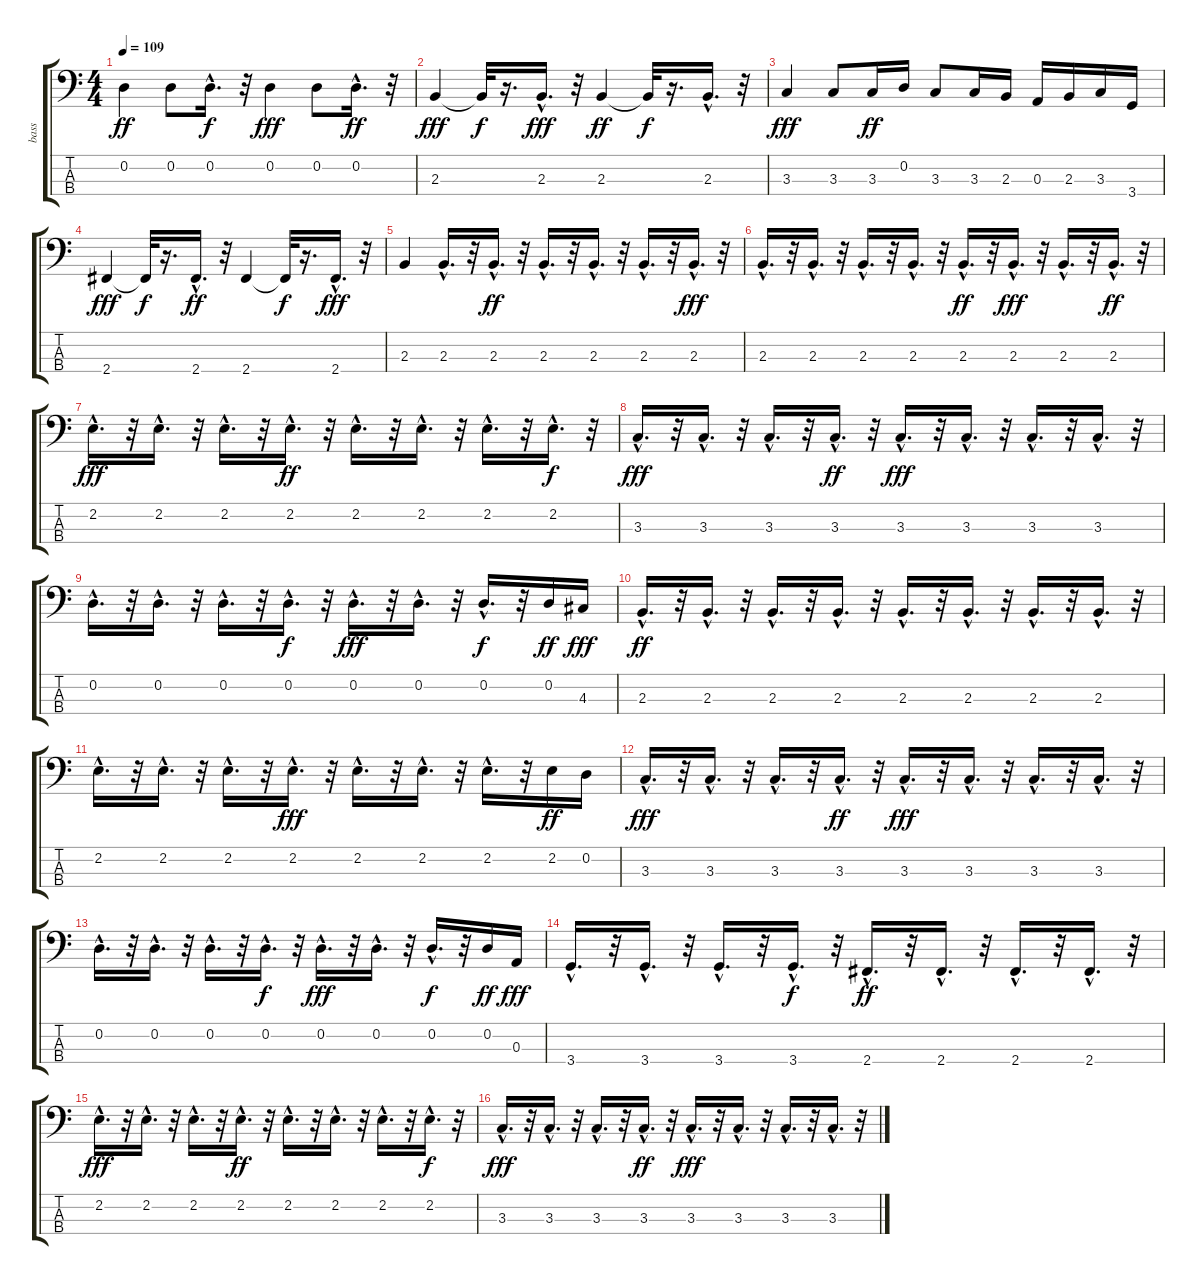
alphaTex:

\track ("bass" "bass") {instrument electricbasspick}
\staff {score tabs}
\tuning (G2 D2 A1 E1) {hide}
\ts (4 4)
\tempo 109
\clef f4
\ks c
0.2.4{dy ff} 0.2.8 0.2{hac}.16{d dy f} r.32 0.2.4{dy fff} 0.2.8 0.2{hac}.16{d dy ff} r.32 |
2.3.4{dy fff} 2.3{t}.32{dy f} r.16{d} 2.3{hac}.16{d dy fff} r.32 2.3.4{dy ff} 2.3{t}.32{dy f} r.16{d} 2.3{hac}.16{d} r.32 |
3.3.4{dy fff} 3.3.8 3.3.16{dy ff} 0.2.16 3.3.8 3.3.16 2.3.16 0.3.16 2.3.16 3.3.16 3.4.16 |
2.4.4{dy fff} 2.4{t}.32{dy f} r.16{d} 2.4{hac}.16{d dy ff} r.32 2.4.4 2.4{t}.32{dy f} r.16{d} 2.4{hac}.16{d dy fff} r.32 |
2.3.4 2.3{hac}.16{d} r.32 2.3{hac}.16{d dy ff} r.32 2.3{hac}.16{d} r.32 2.3{hac}.16{d} r.32 2.3{hac}.16{d} r.32 2.3{hac}.16{d dy fff} r.32 |
2.3{hac}.16{d} r.32 2.3{hac}.16{d} r.32 2.3{hac}.16{d} r.32 2.3{hac}.16{d} r.32 2.3{hac}.16{d dy ff} r.32 2.3{hac}.16{d dy fff} r.32 2.3{hac}.16{d} r.32 2.3{hac}.16{d dy ff} r.32 |
2.2{hac}.16{d dy fff} r.32 2.2{hac}.16{d} r.32 2.2{hac}.16{d} r.32 2.2{hac}.16{d dy ff} r.32 2.2{hac}.16{d} r.32 2.2{hac}.16{d} r.32 2.2{hac}.16{d} r.32 2.2{hac}.16{d dy f} r.32 |
3.3{hac}.16{d dy fff} r.32 3.3{hac}.16{d} r.32 3.3{hac}.16{d} r.32 3.3{hac}.16{d dy ff} r.32 3.3{hac}.16{d dy fff} r.32 3.3{hac}.16{d} r.32 3.3{hac}.16{d} r.32 3.3{hac}.16{d} r.32 |
0.2{hac}.16{d} r.32 0.2{hac}.16{d} r.32 0.2{hac}.16{d} r.32 0.2{hac}.16{d dy f} r.32 0.2{hac}.16{d dy fff} r.32 0.2{hac}.16{d} r.32 0.2{hac}.16{d dy f} r.32 0.2.16{dy ff} 4.3.16{dy fff} |
2.3{hac}.16{d dy ff} r.32 2.3{hac}.16{d} r.32 2.3{hac}.16{d} r.32 2.3{hac}.16{d} r.32 2.3{hac}.16{d} r.32 2.3{hac}.16{d} r.32 2.3{hac}.16{d} r.32 2.3{hac}.16{d} r.32 |
2.2{hac}.16{d} r.32 2.2{hac}.16{d} r.32 2.2{hac}.16{d} r.32 2.2{hac}.16{d dy fff} r.32 2.2{hac}.16{d} r.32 2.2{hac}.16{d} r.32 2.2{hac}.16{d} r.32 2.2.16{dy ff} 0.2.16 |
3.3{hac}.16{d dy fff} r.32 3.3{hac}.16{d} r.32 3.3{hac}.16{d} r.32 3.3{hac}.16{d dy ff} r.32 3.3{hac}.16{d dy fff} r.32 3.3{hac}.16{d} r.32 3.3{hac}.16{d} r.32 3.3{hac}.16{d} r.32 |
0.2{hac}.16{d} r.32 0.2{hac}.16{d} r.32 0.2{hac}.16{d} r.32 0.2{hac}.16{d dy f} r.32 0.2{hac}.16{d dy fff} r.32 0.2{hac}.16{d} r.32 0.2{hac}.16{d dy f} r.32 0.2.16{dy ff} 0.3.16{dy fff} |
3.4{hac}.16{d} r.32 3.4{hac}.16{d} r.32 3.4{hac}.16{d} r.32 3.4{hac}.16{d dy f} r.32 2.4{hac}.16{d dy ff} r.32 2.4{hac}.16{d} r.32 2.4{hac}.16{d} r.32 2.4{hac}.16{d} r.32 |
2.2{hac}.16{d dy fff} r.32 2.2{hac}.16{d} r.32 2.2{hac}.16{d} r.32 2.2{hac}.16{d dy ff} r.32 2.2{hac}.16{d} r.32 2.2{hac}.16{d} r.32 2.2{hac}.16{d} r.32 2.2{hac}.16{d dy f} r.32 |
3.3{hac}.16{d dy fff} r.32 3.3{hac}.16{d} r.32 3.3{hac}.16{d} r.32 3.3{hac}.16{d dy ff} r.32 3.3{hac}.16{d dy fff} r.32 3.3{hac}.16{d} r.32 3.3{hac}.16{d} r.32 3.3{hac}.16{d} r.32
